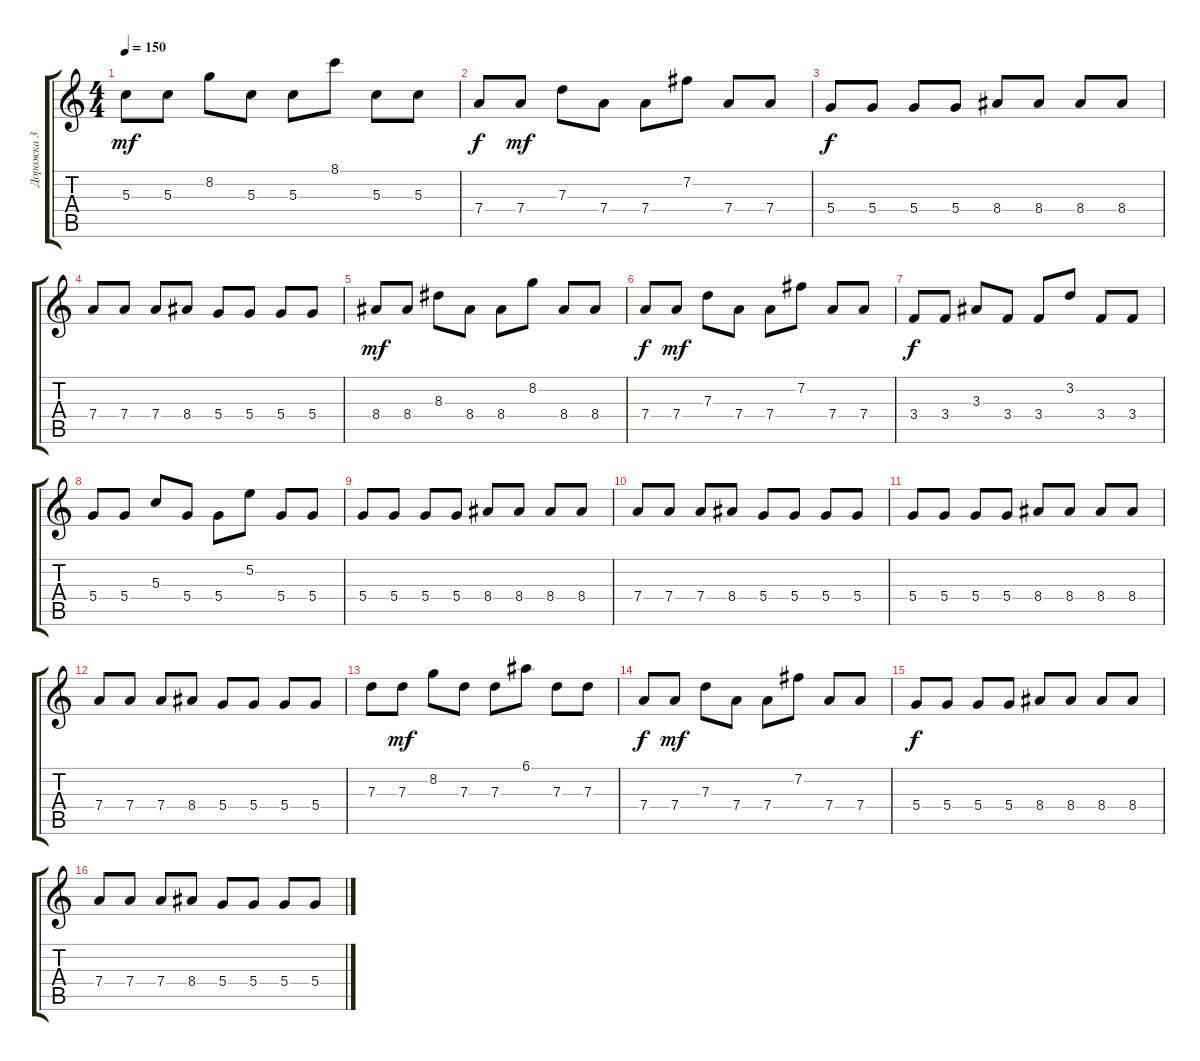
\track ("Дорожка 3" "Дорожка 3") {instrument electricguitarjazz}
\staff {score tabs}
\tuning (E4 B3 G3 D3 A2 E2) {hide}
\ts (4 4)
\tempo 150
\clef g2
\ks c
5.3.8{dy mf} 5.3.8 8.2.8 5.3.8 5.3.8 8.1.8 5.3.8 5.3.8 |
7.4.8{dy f} 7.4.8{dy mf} 7.3.8 7.4.8 7.4.8 7.2.8 7.4.8 7.4.8 |
5.4.8{dy f} 5.4.8 5.4.8 5.4.8 8.4.8 8.4.8 8.4.8 8.4.8 |
7.4.8 7.4.8 7.4.8 8.4.8 5.4.8 5.4.8 5.4.8 5.4.8 |
8.4.8{dy mf} 8.4.8 8.3.8 8.4.8 8.4.8 8.2.8 8.4.8 8.4.8 |
7.4.8{dy f} 7.4.8{dy mf} 7.3.8 7.4.8 7.4.8 7.2.8 7.4.8 7.4.8 |
3.4.8{dy f} 3.4.8 3.3.8 3.4.8 3.4.8 3.2.8 3.4.8 3.4.8 |
5.4.8 5.4.8 5.3.8 5.4.8 5.4.8 5.2.8 5.4.8 5.4.8 |
5.4.8 5.4.8 5.4.8 5.4.8 8.4.8 8.4.8 8.4.8 8.4.8 |
7.4.8 7.4.8 7.4.8 8.4.8 5.4.8 5.4.8 5.4.8 5.4.8 |
5.4.8 5.4.8 5.4.8 5.4.8 8.4.8 8.4.8 8.4.8 8.4.8 |
7.4.8 7.4.8 7.4.8 8.4.8 5.4.8 5.4.8 5.4.8 5.4.8 |
7.3.8 7.3.8{dy mf} 8.2.8 7.3.8 7.3.8 6.1.8 7.3.8 7.3.8 |
7.4.8{dy f} 7.4.8{dy mf} 7.3.8 7.4.8 7.4.8 7.2.8 7.4.8 7.4.8 |
5.4.8{dy f} 5.4.8 5.4.8 5.4.8 8.4.8 8.4.8 8.4.8 8.4.8 |
7.4.8 7.4.8 7.4.8 8.4.8 5.4.8 5.4.8 5.4.8 5.4.8
